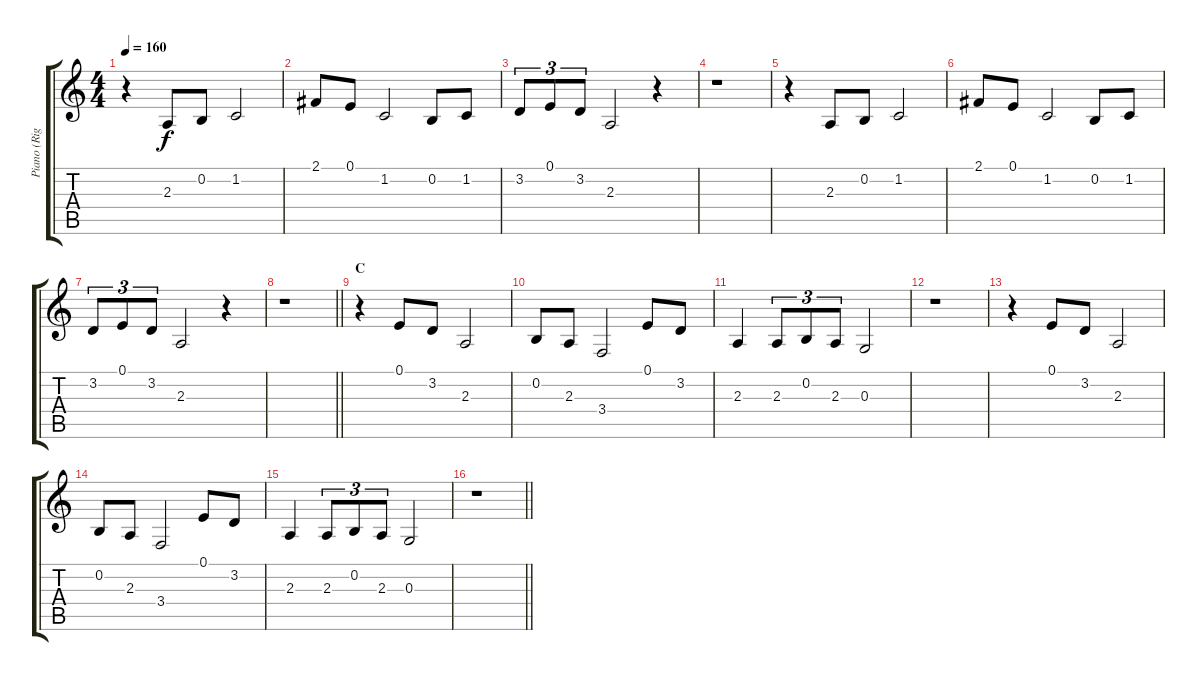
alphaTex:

\track ("Piano (Right Hand)" "Piano (Rig") {instrument electricgrandpiano}
\staff {score tabs}
\tuning (E4 B3 G3 D3 A2 E2) {hide}
\ts (4 4)
\tempo 160
\clef g2
\ks c
r.4{dy f} 2.3.8 0.2.8 1.2.2 |
2.1.8 0.1.8 1.2.2 0.2.8 1.2.8 |
3.2.8{tu (3 2)} 0.1.8{tu (3 2)} 3.2.8{tu (3 2)} 2.3.2 r.4 |
r.1 |
r.4 2.3.8 0.2.8 1.2.2 |
2.1.8 0.1.8 1.2.2 0.2.8 1.2.8 |
3.2.8{tu (3 2)} 0.1.8{tu (3 2)} 3.2.8{tu (3 2)} 2.3.2 r.4 |
\barLineRight lightlight
r.1 |
\section ("" "C")
r.4 0.1.8 3.2.8 2.3.2 |
0.2.8 2.3.8 3.4.2 0.1.8 3.2.8 |
2.3.4 2.3.8{tu (3 2)} 0.2.8{tu (3 2)} 2.3.8{tu (3 2)} 0.3.2 |
r.1 |
r.4 0.1.8 3.2.8 2.3.2 |
0.2.8 2.3.8 3.4.2 0.1.8 3.2.8 |
2.3.4 2.3.8{tu (3 2)} 0.2.8{tu (3 2)} 2.3.8{tu (3 2)} 0.3.2 |
\barLineRight lightlight
r.1
